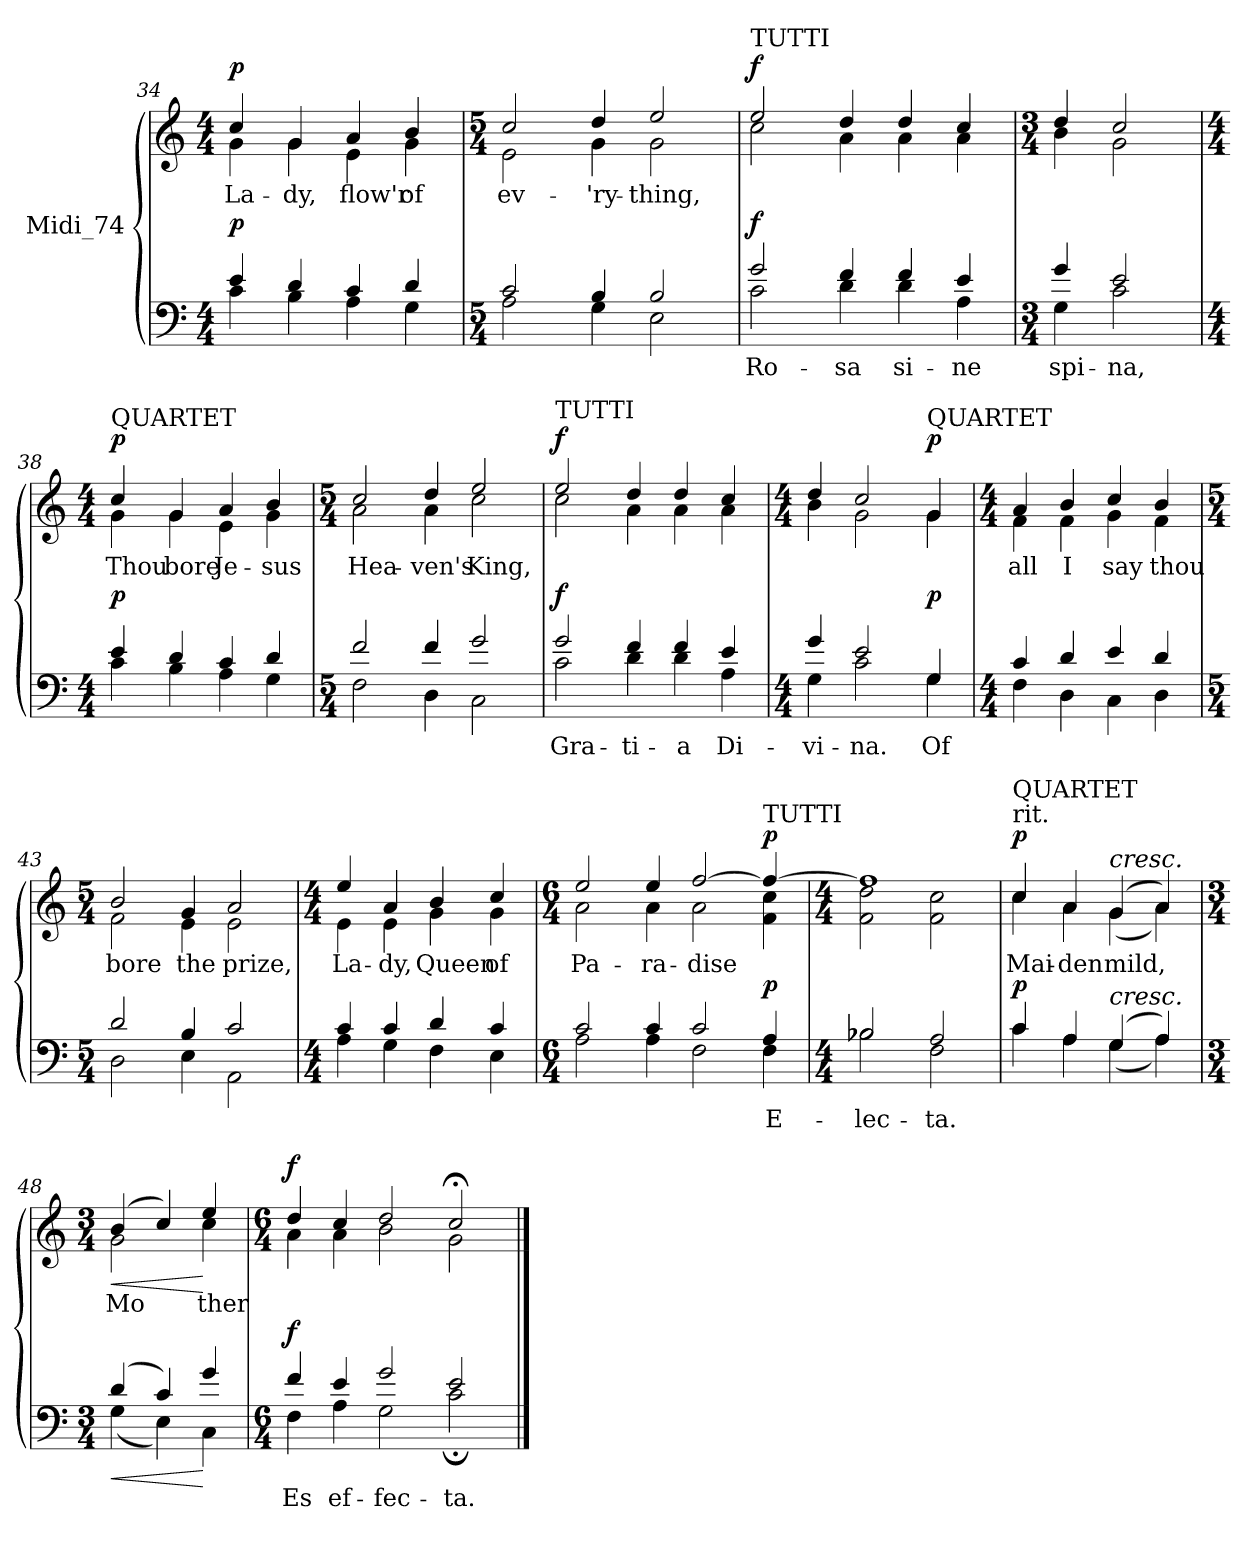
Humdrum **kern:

**kern	**text	**dynam	**kern	**text	**dynam
*part2	*part2	*part2	*part1	*part1	*part1
*staff2	*staff2	*staff2	*staff1	*staff1	*staff1
*I"Midi_74	*	*	*I"Midi_74	*	*
!!LO:LB:g=z
*clefF4	*	*	*clefG2	*	*
*k[]	*	*	*k[]	*	*
*C:	*	*	*C:	*	*
*M4/4	*	*	*M4/4	*	*
=34	=34	=34	=34	=34	=34
*^	*	*	*	*	*
!	!	!	!	!LO:TX:a:t=SOLO QUARTET	!	!
!	!	!	!LO:DY:a	!	!LO:LY:b	!LO:DY:a
*	*	*	*	*^	*	*
4e/	4c\	.	p	4cc/	4g\	La-	p
!	!	!	!	!	!	!LO:LY:b	!
4d/	4B\	.	.	4g/	4g\	-dy,	.
!	!	!	!	!	!	!LO:LY:b	!
4c/	4A\	.	.	4a/	4e\	flow'r	.
!	!	!	!	!	!	!LO:LY:b	!
4d/	4G\	.	.	4b/	4g\	of	.
=35	=35	=35	=35	=35	=35	=35	=35
*M5/4	*	*	*	*M5/4	*	*	*
!	!	!	!	!	!	!LO:LY:b	!
2c/	2A\	.	.	2cc/	2e\	ev-	.
!	!	!	!	!	!	!LO:LY:b	!
4B/	4G\	.	.	4dd/	4g\	-'ry-	.
!	!	!	!	!	!	!LO:LY:b	!
2B/	2E\	.	.	2ee/	2g\	-thing,	.
=36	=36	=36	=36	=36	=36	=36	=36
!	!	!	!	!LO:TX:a:t=TUTTI	!	!	!
!	!	!LO:LY:a	!LO:DY:a	!	!	!	!LO:DY:a
2g/	2c\	Ro-	f	2ee/	2cc\	.	f
!	!	!LO:LY:a	!	!	!	!	!
4f/	4d\	-sa	.	4dd/	4a\	.	.
!	!	!LO:LY:a	!	!	!	!	!
4f/	4d\	si-	.	4dd/	4a\	.	.
!	!	!LO:LY:a	!	!	!	!	!
4e/	4A\	-ne	.	4cc/	4a\	.	.
=37	=37	=37	=37	=37	=37	=37	=37
*M3/4	*	*	*	*M3/4	*	*	*
!	!	!LO:LY:a	!	!	!	!	!
4g/	4G\	spi-	.	4dd/	4b\	.	.
!	!	!LO:LY:a	!	!	!	!	!
2e/	2c\	-na,	.	2cc/	2g\	.	.
!!LO:LB:g=z	!!
=38	=38	=38	=38	=38	=38	=38	=38
*M4/4	*	*	*	*M4/4	*	*	*
!	!	!	!	!LO:TX:a:t=QUARTET	!	!	!
!	!	!	!LO:DY:a	!	!	!LO:LY:b	!LO:DY:a
4e/	4c\	.	p	4cc/	4g\	Thou	p
!	!	!	!	!	!	!LO:LY:b	!
4d/	4B\	.	.	4g/	4g\	bore	.
!	!	!	!	!	!	!LO:LY:b	!
4c/	4A\	.	.	4a/	4e\	Je-	.
!	!	!	!	!	!	!LO:LY:b	!
4d/	4G\	.	.	4b/	4g\	-sus	.
=39	=39	=39	=39	=39	=39	=39	=39
*M5/4	*	*	*	*M5/4	*	*	*
!	!	!	!	!	!	!LO:LY:b	!
2f/	2F\	.	.	2cc/	2a\	Hea-	.
!	!	!	!	!	!	!LO:LY:b	!
4f/	4D\	.	.	4dd/	4a\	-ven's	.
!	!	!	!	!	!	!LO:LY:b	!
2g/	2C\	.	.	2ee/	2cc\	King,	.
=40	=40	=40	=40	=40	=40	=40	=40
!	!	!	!	!LO:TX:a:t=TUTTI	!	!	!
!	!	!LO:LY:a	!LO:DY:a	!	!	!	!LO:DY:a
2g/	2c\	Gra-	f	2ee/	2cc\	.	f
!	!	!LO:LY:a	!	!	!	!	!
4f/	4d\	-ti-	.	4dd/	4a\	.	.
!	!	!LO:LY:a	!	!	!	!	!
4f/	4d\	-a	.	4dd/	4a\	.	.
!	!	!LO:LY:a	!	!	!	!	!
4e/	4A\	Di-	.	4cc/	4a\	.	.
=41	=41	=41	=41	=41	=41	=41	=41
*M4/4	*	*	*	*M4/4	*	*	*
!	!	!LO:LY:a	!	!	!	!	!
4g/	4G\	-vi-	.	4dd/	4b\	.	.
!	!	!LO:LY:a	!	!	!	!	!
2e/	2c\	-na.	.	2cc/	2g\	.	.
!	!	!	!	!LO:TX:a:t=QUARTET	!	!	!
!	!	!LO:LY:a	!LO:DY:a	!	!	!	!LO:DY:a
4G/	4G\	Of	p	4g/	4g\	.	p
!!LO:LB:g=z	!!
=42	=42	=42	=42	=42	=42	=42	=42
*M4/4	*	*	*	*M4/4	*	*	*
!	!	!	!	!	!	!LO:LY:b	!
4c/	4F\	.	.	4a/	4f\	all	.
!	!	!	!	!	!	!LO:LY:b	!
4d/	4D\	.	.	4b/	4f\	I	.
!	!	!	!	!	!	!LO:LY:b	!
4e/	4C\	.	.	4cc/	4g\	say	.
!	!	!	!	!	!	!LO:LY:b	!
4d/	4D\	.	.	4b/	4f\	thou	.
=43	=43	=43	=43	=43	=43	=43	=43
*M5/4	*	*	*	*M5/4	*	*	*
!	!	!	!	!	!	!LO:LY:b	!
2d/	2D\	.	.	2b/	2f\	bore	.
!	!	!	!	!	!	!LO:LY:b	!
4B/	4E\	.	.	4g/	4e\	the	.
!	!	!	!	!	!	!LO:LY:b	!
2c/	2AA\	.	.	2a/	2e\	prize,	.
=44	=44	=44	=44	=44	=44	=44	=44
*M4/4	*	*	*	*M4/4	*	*	*
!	!	!	!	!	!	!LO:LY:b	!
4c/	4A\	.	.	4ee/	4e\	La-	.
!	!	!	!	!	!	!LO:LY:b	!
4c/	4G\	.	.	4a/	4e\	-dy,	.
!	!	!	!	!	!	!LO:LY:b	!
4d/	4F\	.	.	4b/	4g\	Queen	.
!	!	!	!	!	!	!LO:LY:b	!
4c/	4E\	.	.	4cc/	4g\	of	.
=45	=45	=45	=45	=45	=45	=45	=45
*M6/4	*	*	*	*M6/4	*	*	*
!	!	!	!	!	!	!LO:LY:b	!
2c/	2A\	.	.	2ee/	2a\	Pa-	.
!	!	!	!	!	!	!LO:LY:b	!
4c/	4A\	.	.	4ee/	4a\	-ra-	.
!	!	!	!	!	!	!LO:LY:b	!
2c/	2F\	.	.	[2ff/	2a\	-dise	.
!	!	!	!	!LO:TX:a:t=TUTTI	!	!	!
!	!	!LO:LY:a	!LO:DY:a	!	!	!	!LO:DY:b
4A/	4F\	E-	p	4ff/_	4f\ 4cc\	.	p
!!LO:LB:g=z	!!
=46	=46	=46	=46	=46	=46	=46	=46
*M4/4	*	*	*	*M4/4	*	*	*
!	!	!LO:LY:a	!	!	!	!	!
2B-X/	2B-X\	-lec-	.	1ff/]	2f\ 2dd\	.	.
!	!	!LO:LY:a	!	!	!	!	!
2A/	2F\	-ta.	.	.	2f\ 2cc\	.	.
=47	=47	=47	=47	=47	=47	=47	=47
!	!	!	!	!LO:TX:a:t=rit.	!	!	!
!	!	!	!	!LO:TX:a:t=QUARTET	!	!	!
!	!	!	!LO:DY:a	!	!	!LO:LY:b	!LO:DY:a
4c/	4c\	.	p	4cc/	4cc\	Mai-	p
!	!	!	!	!	!	!LO:LY:b	!
4A/	4A\	.	.	4a/	4a\	-den	.
!	!	!	!	!LO:TX:a:i:t=cresc.	!	!	!
!LO:TX:a:i:t=cresc.	!	!	!	!	!	!	!
!	!	!	!	!	!	!LO:LY:b	!
(>4G/	(<4G\	.	.	(>4g/	(<4g\	mild,	.
4A/)	4A\)	.	.	4a/)	4a\)	.	.
=48	=48	=48	=48	=48	=48	=48	=48
*M3/4	*	*	*	*M3/4	*	*	*
!	!	!	!LO:HP:b	!	!	!LO:LY:b	!LO:HP:b
(>4d/	(<4G\	.	<	(>4b/	2g\	Mo	<
4c/)	4E\)	.	.	4cc/)	.	.	.
!	!	!	!	!	!	!LO:LY:b	!
4g/	4C\	.	[	4ee/	4cc\	ther	[
=49	=49	=49	=49	=49	=49	=49	=49
*M6/4	*	*	*	*M6/4	*	*	*
!	!	!LO:LY:a	!LO:DY:a	!	!	!	!LO:DY:a
4f/	4F\	Es	f	4dd/	4a\	.	f
!	!	!LO:LY:a	!	!	!	!	!
4e/	4A\	ef-	.	4cc/	4a\	.	.
!	!	!LO:LY:a	!	!	!	!	!
2g/	2G\	-fec-	.	2dd/	2b\	.	.
!	!	!LO:LY:a	!	!	!	!	!
2e/	2c;\	-ta.	.	2cc;</	2g\	.	.
*v	*v	*	*	*	*	*	*
*	*	*	*v	*v	*	*
==	==	==	==	==	==
*-	*-	*-	*-	*-	*-
